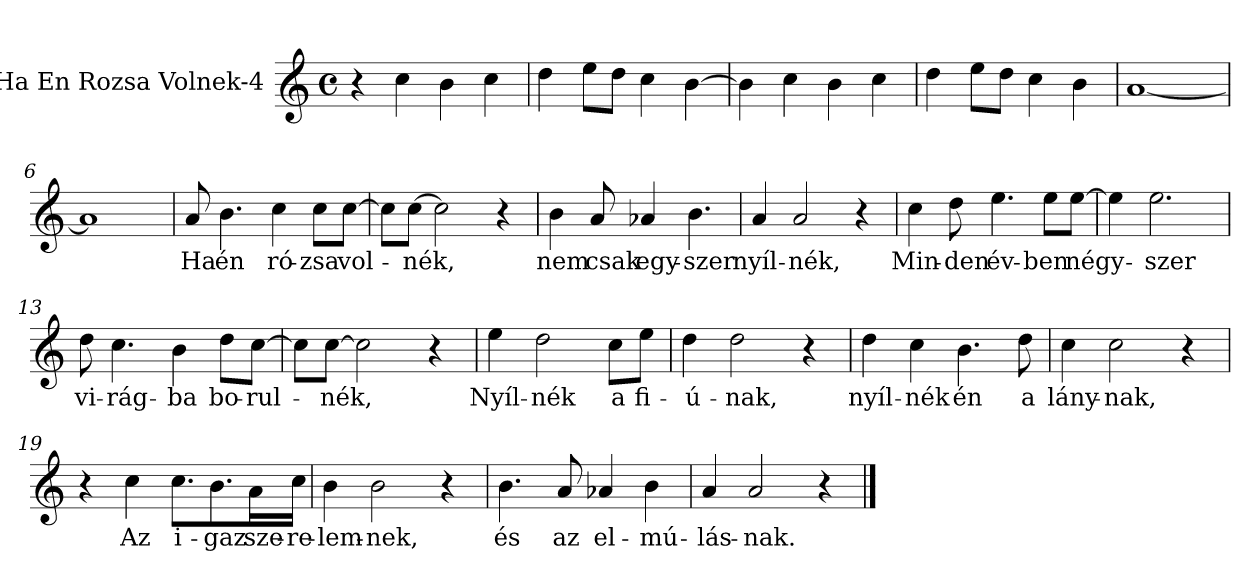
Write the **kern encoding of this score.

**kern	**text
*part1	*part1
*staff1	*staff1
*I"Ha En Rozsa Volnek-4	*
*clefG2	*
*k[]	*
*C:	*
*M4/4	*
*met(c)	*
=1	=1
4r	.
4cc\	.
4b\	.
4cc\	.
=2	=2
4dd\	.
8ee\L	.
8dd\J	.
4cc\	.
[4b\	.
=3	=3
4b\]	.
4cc\	.
4b\	.
4cc\	.
=4	=4
4dd\	.
8ee\L	.
8dd\J	.
4cc\	.
4b\	.
=5	=5
[1a	.
=6	=6
1a]	.
!!LO:LB:g=z
=7	=7
!	!LO:LY:b
8a/	Ha
!	!LO:LY:b
4.b\	én
!	!LO:LY:b
4cc\	ró-
!	!LO:LY:b
8cc\L	-zsa
!	!LO:LY:b
[8cc\J	vol-
=8	=8
8cc\L]	.
!	!LO:LY:b
[8cc\J	-nék,
2cc\]	.
4r	.
=9	=9
!	!LO:LY:b
4b\	nem
!	!LO:LY:b
8a/	csak
!	!LO:LY:b
4a-X/	egy-
!	!LO:LY:b
4.b\	-szer
=10	=10
!	!LO:LY:b
4a/	nyíl-
!	!LO:LY:b
2a/	-nék,
4r	.
!!LO:LB:g=z
=11	=11
!	!LO:LY:b
4cc\	Min-
!	!LO:LY:b
8dd\	-den
!	!LO:LY:b
4.ee\	év-
!	!LO:LY:b
8ee\L	-ben
!	!LO:LY:b
[8ee\J	négy-
=12	=12
4ee\]	.
!	!LO:LY:b
2.ee\	-szer
=13	=13
!	!LO:LY:b
8dd\	vi-
!	!LO:LY:b
4.cc\	-rág-
!	!LO:LY:b
4b\	-ba
!	!LO:LY:b
8dd\L	bo-
!	!LO:LY:b
[8cc\J	-rul-
=14	=14
8cc\L]	.
!	!LO:LY:b
[8cc\J	-nék,
2cc\]	.
4r	.
!!LO:LB:g=z
=15	=15
!	!LO:LY:b
4ee\	Nyíl-
!	!LO:LY:b
2dd\	-nék
!	!LO:LY:b
8cc\L	a
!	!LO:LY:b
8ee\J	fi-
=16	=16
!	!LO:LY:b
4dd\	-ú-
!	!LO:LY:b
2dd\	-nak,
4r	.
=17	=17
!	!LO:LY:b
4dd\	nyíl-
!	!LO:LY:b
4cc\	-nék
!	!LO:LY:b
4.b\	én
!	!LO:LY:b
8dd\	a
=18	=18
!	!LO:LY:b
4cc\	lány-
!	!LO:LY:b
2cc\	-nak,
4r	.
!!LO:LB:g=z
=19	=19
4r	.
!	!LO:LY:b
4cc\	Az
!	!LO:LY:b
8.cc\L	i-
!	!LO:LY:b
8.b\	-gaz
!	!LO:LY:b
16a\L	sze-
!	!LO:LY:b
16cc\JJ	-re-
=20	=20
!	!LO:LY:b
4b\	-lem-
!	!LO:LY:b
2b\	-nek,
4r	.
=21	=21
!	!LO:LY:b
4.b\	és
!	!LO:LY:b
8a/	az
!	!LO:LY:b
4a-X/	el-
!	!LO:LY:b
4b\	-mú-
=22	=22
!	!LO:LY:b
4a/	-lás-
!	!LO:LY:b
2a/	-nak.
4r	.
==	==
*-	*-
